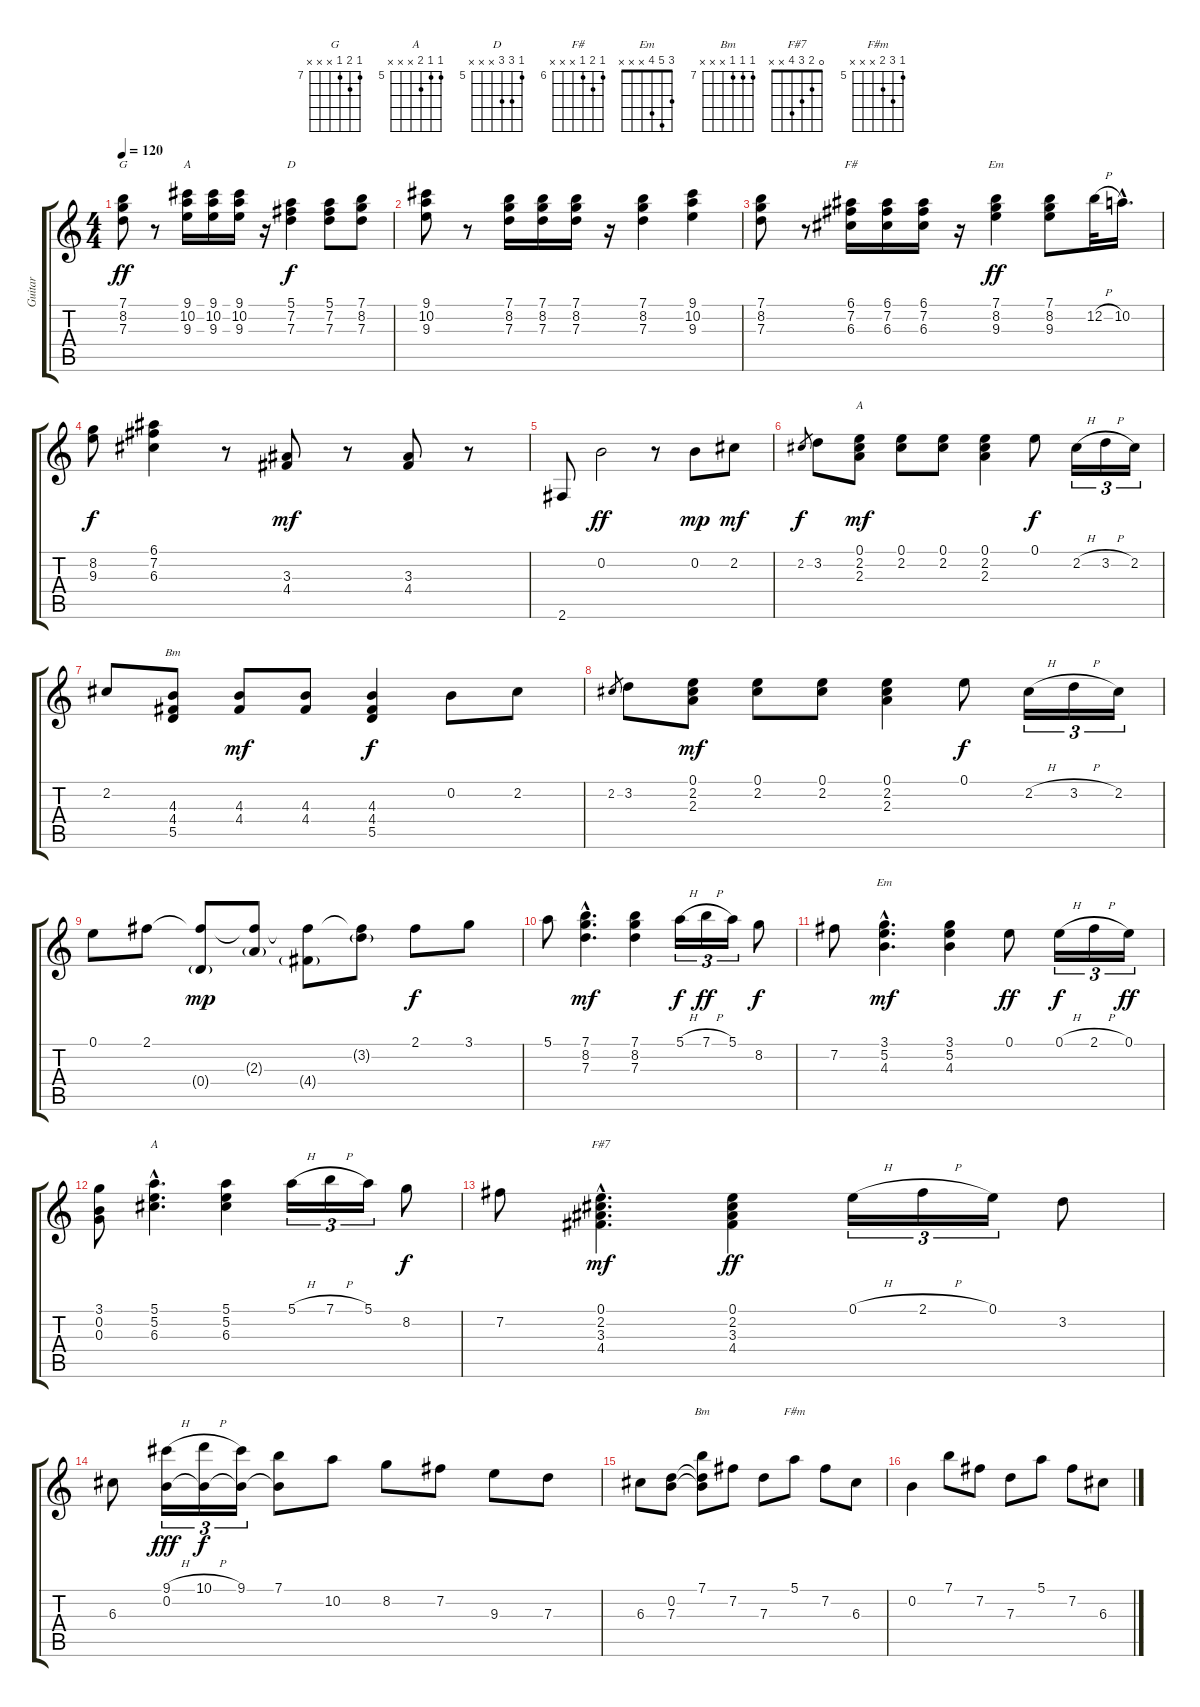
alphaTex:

\track ("Guitar" "Guitar") {instrument acousticguitarsteel}
\staff {score tabs}
\tuning (E4 B3 G3 D3 A2 E2) {hide}
\chord ("G" 7 8 7 x x x) {firstfret 7}
\chord ("A" 9 10 9 x x x) {firstfret 9}
\chord ("D" 5 7 7 x x x) {firstfret 5}
\chord ("F#" 6 7 6 x x x) {firstfret 6}
\chord ("Em" 7 8 9 x x x) {firstfret 7}
\chord ("A" 0 2 2 x x x)
\chord ("Bm" x x 4 4 5 x)
\chord ("Em" 3 5 4 x x x)
\chord ("A" 5 5 6 x x x) {firstfret 5}
\chord ("F#7" 0 2 3 4 x x)
\chord ("Bm" 7 7 7 x x x) {firstfret 7}
\chord ("F#m" 5 7 6 x x x) {firstfret 5}
\ts (4 4)
\tempo 120
\clef g2
\ks c
(7.1 8.2 7.3).8{ch "G" dy ff} r.8 (9.1 10.2 9.3).16{ch "A"} (9.1 10.2 9.3).16 (9.1 10.2 9.3).16 r.16 (5.1 7.2 7.3).4{ch "D" dy f} (5.1 7.2 7.3).8 (7.1 8.2 7.3).8 |
(9.1 10.2 9.3).8 r.8 (7.1 8.2 7.3).16 (7.1 8.2 7.3).16 (7.1 8.2 7.3).16 r.16 (7.1 8.2 7.3).4 (9.1 10.2 9.3).4 |
(7.1 8.2 7.3).8 r.8 (6.1 7.2 6.3).16{ch "F#"} (6.1 7.2 6.3).16 (6.1 7.2 6.3).16 r.16 (7.1 8.2 9.3).4{ch "Em" dy ff} (7.1 8.2 9.3).8 12.2{h}.32 10.2{hac}.16{d} |
(8.2 9.3).8{dy f} (6.1 7.2 6.3).4 r.8 (3.3 4.4).8{dy mf} r.8 (3.3 4.4).8 r.8 |
2.6.8 0.2.2{dy ff} r.8 0.2.8{dy mp} 2.2.8{dy mf} |
2.2.8{gr dy f} 3.2.8 (0.1 2.2 2.3).8{ch "A" dy mf} (0.1 2.2).8 (0.1 2.2).8 (0.1 2.2 2.3).4 0.1.8{dy f} 2.2{h}.16{tu (3 2)} 3.2{h}.16{tu (3 2)} 2.2.16{tu (3 2)} |
2.2.8 (4.3 4.4 5.5).8{ch "Bm"} (4.3 4.4).8{dy mf} (4.3 4.4).8 (4.3 4.4 5.5).4{dy f} 0.2.8 2.2.8 |
2.2.8{gr} 3.2.8 (0.1 2.2 2.3).8{dy mf} (0.1 2.2).8 (0.1 2.2).8 (0.1 2.2 2.3).4 0.1.8{dy f} 2.2{h}.16{tu (3 2)} 3.2{h}.16{tu (3 2)} 2.2.16{tu (3 2)} |
0.1.8 2.1.8 (2.1{t} 0.4{g}).8{dy mp} (2.1{t} 2.3{g}).8 (2.1{t} 4.4{g}).8 (2.1{t} 3.2{g}).8 2.1.8{dy f} 3.1.8 |
5.1.8 (7.1{hac} 8.2{hac} 7.3{hac}).4{d dy mf} (7.1 8.2 7.3).4 5.1{h}.16{tu (3 2) dy f} 7.1{h}.16{tu (3 2) dy ff} 5.1.16{tu (3 2)} 8.2.8{dy f} |
7.2.8 (3.1{hac} 5.2{hac} 4.3{hac}).4{d ch "Em" dy mf} (3.1 5.2 4.3).4 0.1.8{dy ff} 0.1{h}.16{tu (3 2) dy f} 2.1{h}.16{tu (3 2)} 0.1.16{tu (3 2) dy ff} |
(3.1 0.2 0.3).8 (5.1{hac} 5.2{hac} 6.3{hac}).4{d ch "A"} (5.1 5.2 6.3).4 5.1{h}.16{tu (3 2)} 7.1{h}.16{tu (3 2)} 5.1.16{tu (3 2)} 8.2.8{dy f} |
7.2.8 (0.1{hac} 2.2{hac} 3.3{hac} 4.4{hac}).4{d ch "F#7" dy mf} (0.1 2.2 3.3 4.4).4{dy ff} 0.1{h}.16{tu (3 2)} 2.1{h}.16{tu (3 2)} 0.1.16{tu (3 2)} 3.2.8 |
6.3.8 (9.1{h} 0.2).16{tu (3 2) dy fff} (10.1{h} 0.2{t}).16{tu (3 2) dy f} (9.1 0.2{t}).16{tu (3 2)} (7.1 0.2{t}).8 10.2.8 8.2.8 7.2.8 9.3.8 7.3.8 |
6.3.8 (0.2 7.3).8 (7.1 0.2{t} 7.3{t}).8{ch "Bm"} 7.2.8 7.3.8 5.1.8{ch "F#m"} 7.2.8 6.3.8 |
0.2.4 7.1.8 7.2.8 7.3.8 5.1.8 7.2.8 6.3.8
